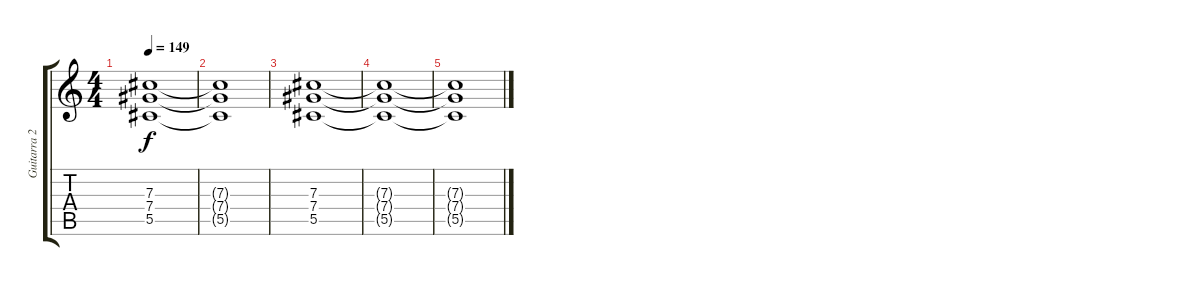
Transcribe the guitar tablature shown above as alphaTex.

\track ("Guitarra 2" "Guitarra 2") {instrument distortionguitar}
\staff {score tabs}
\tuning (Eb4 Bb3 Gb3 Db3 Ab2 Eb2) {hide}
\ts (4 4)
\tempo 149
\clef g2
\ks c
(7.3{t} 7.4{t} 5.5{t}).1{dy f} |
(7.3{t} 7.4{t} 5.5{t}).1 |
(7.3 7.4 5.5).1 |
(7.3{t} 7.4{t} 5.5{t}).1 |
(7.3{t} 7.4{t} 5.5{t}).1
